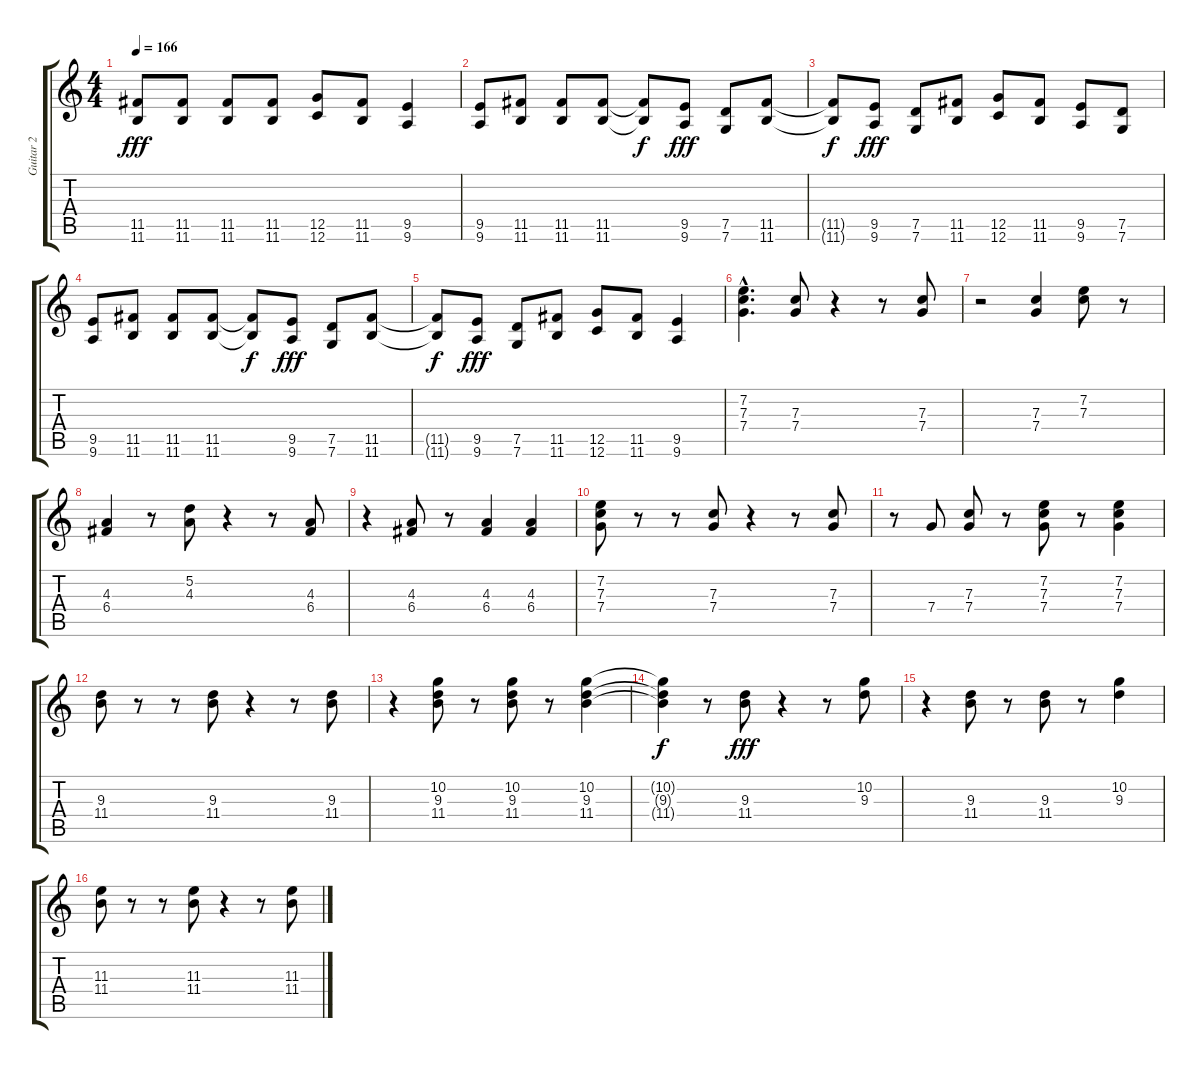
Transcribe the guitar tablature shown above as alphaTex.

\track ("Guitar 2" "Guitar 2") {instrument distortionguitar}
\staff {score tabs}
\tuning (D4 A3 F3 C3 G2 C2) {hide}
\ts (4 4)
\tempo 166
\clef g2
\ks c
(11.5 11.6).8{dy fff} (11.5 11.6).8 (11.5 11.6).8 (11.5 11.6).8 (12.5 12.6).8 (11.5 11.6).8 (9.5 9.6).4 |
(9.5 9.6).8 (11.5 11.6).8 (11.5 11.6).8 (11.5 11.6).8 (11.5{t} 11.6{t}).8{dy f} (9.5 9.6).8{dy fff} (7.5 7.6).8 (11.5 11.6).8 |
(11.5{t} 11.6{t}).8{dy f} (9.5 9.6).8{dy fff} (7.5 7.6).8 (11.5 11.6).8 (12.5 12.6).8 (11.5 11.6).8 (9.5 9.6).8 (7.5 7.6).8 |
(9.5 9.6).8 (11.5 11.6).8 (11.5 11.6).8 (11.5 11.6).8 (11.5{t} 11.6{t}).8{dy f} (9.5 9.6).8{dy fff} (7.5 7.6).8 (11.5 11.6).8 |
(11.5{t} 11.6{t}).8{dy f} (9.5 9.6).8{dy fff} (7.5 7.6).8 (11.5 11.6).8 (12.5 12.6).8 (11.5 11.6).8 (9.5 9.6).4 |
(7.2{hac} 7.3{hac} 7.4{hac}).4{d} (7.3 7.4).8 r.4 r.8 (7.3 7.4).8 |
r.2 (7.3 7.4).4 (7.2 7.3).8 r.8 |
(4.3 6.4).4 r.8 (5.2 4.3).8 r.4 r.8 (4.3 6.4).8 |
r.4 (4.3 6.4).8 r.8 (4.3 6.4).4 (4.3 6.4).4 |
(7.2 7.3 7.4).8 r.8 r.8 (7.3 7.4).8 r.4 r.8 (7.3 7.4).8 |
r.8 7.4.8 (7.3 7.4).8 r.8 (7.2 7.3 7.4).8 r.8 (7.2 7.3 7.4).4 |
(9.3 11.4).8 r.8 r.8 (9.3 11.4).8 r.4 r.8 (9.3 11.4).8 |
r.4 (10.2 9.3 11.4).8 r.8 (10.2 9.3 11.4).8 r.8 (10.2 9.3 11.4).4 |
(10.2{t} 9.3{t} 11.4{t}).4{dy f} r.8 (9.3 11.4).8{dy fff} r.4 r.8 (10.2 9.3).8 |
r.4 (9.3 11.4).8 r.8 (9.3 11.4).8 r.8 (10.2 9.3).4 |
(11.3 11.4).8 r.8 r.8 (11.3 11.4).8 r.4 r.8 (11.3 11.4).8
